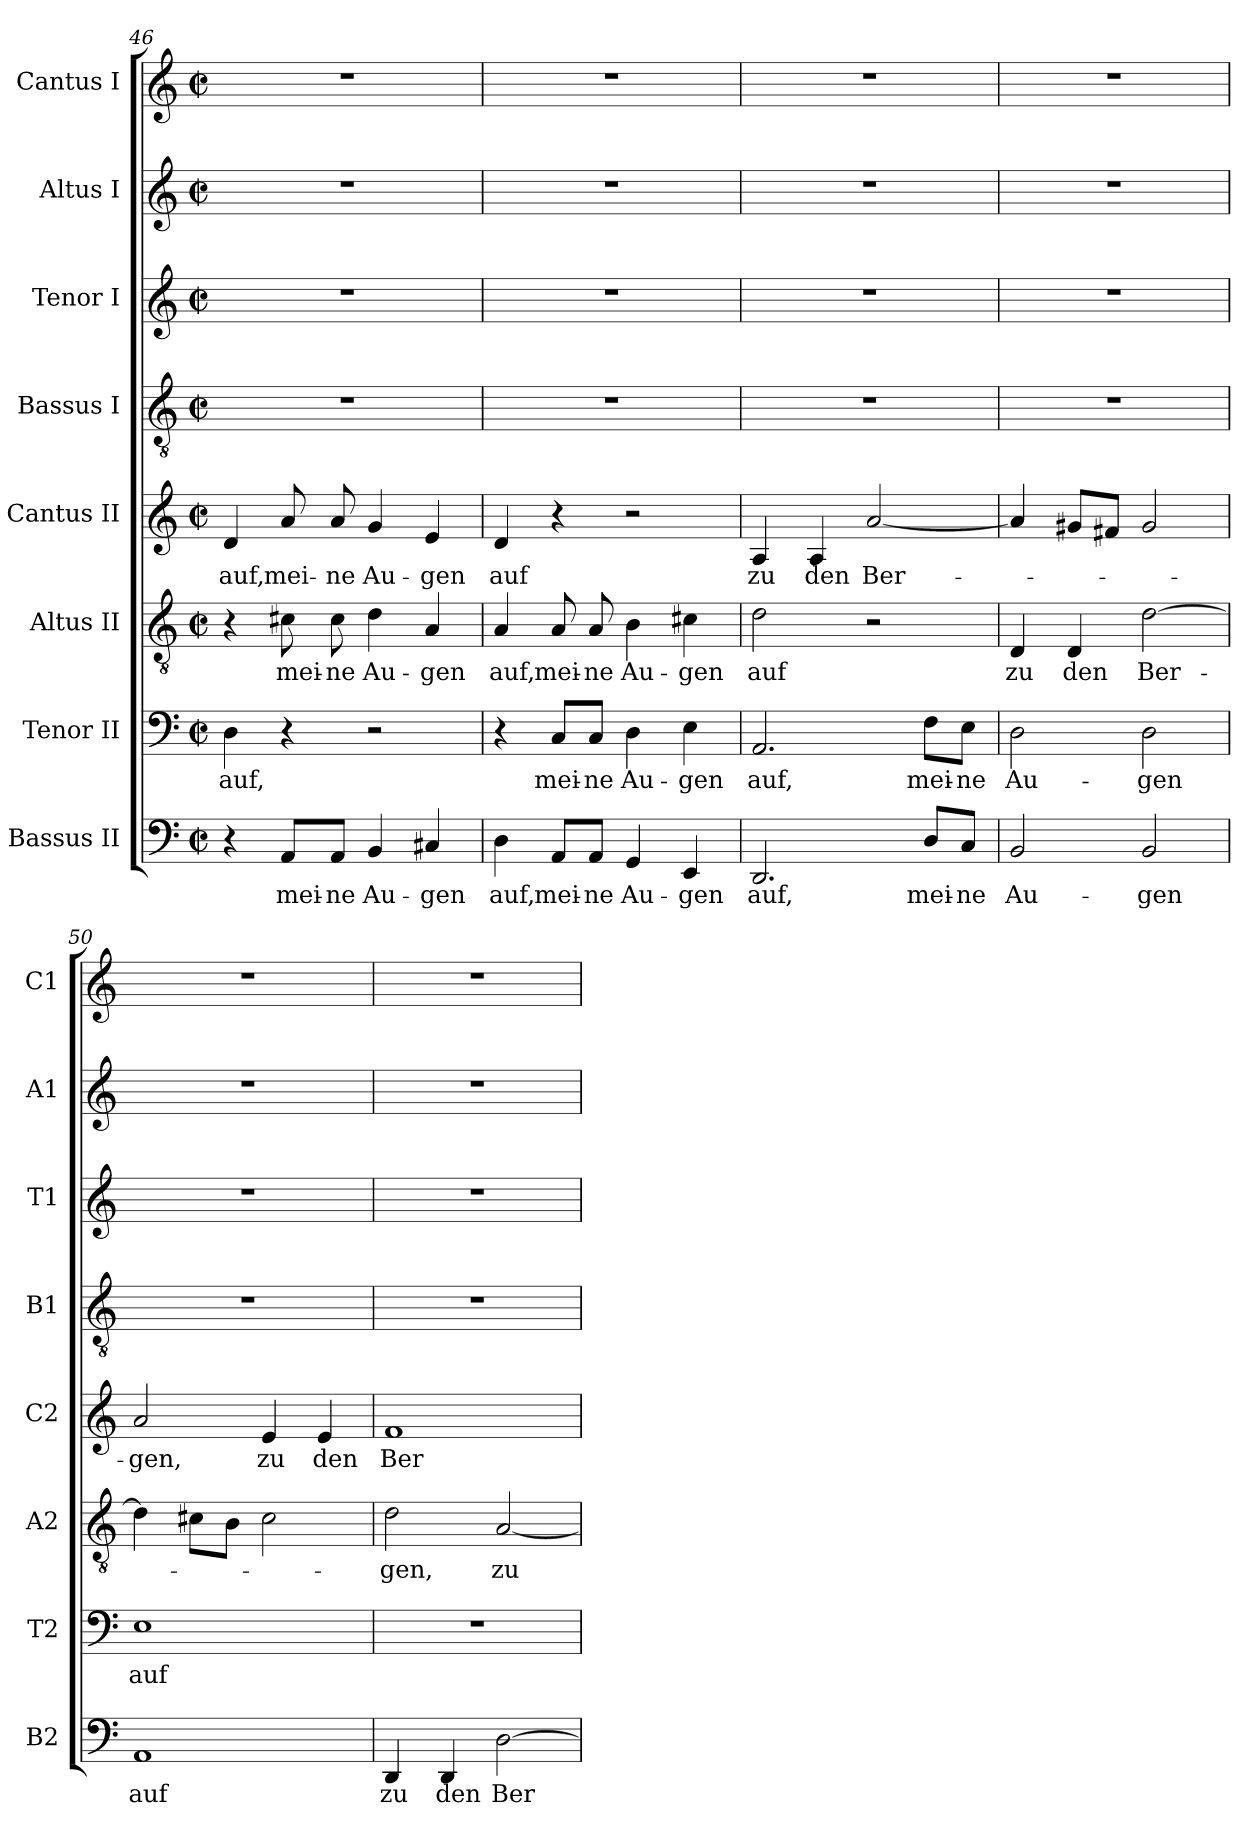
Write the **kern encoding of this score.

**kern	**text	**kern	**text	**kern	**text	**kern	**text	**kern	**kern	**kern	**kern
*part8	*part8	*part7	*part7	*part6	*part6	*part5	*part5	*part4	*part3	*part2	*part1
*staff8	*staff8	*staff7	*staff7	*staff6	*staff6	*staff5	*staff5	*staff4	*staff3	*staff2	*staff1
*I"Bassus II	*	*I"Tenor II	*	*I"Altus II	*	*I"Cantus II	*	*I"Bassus I	*I"Tenor I	*I"Altus I	*I"Cantus I
*I'B2	*	*I'T2	*	*I'A2	*	*I'C2	*	*I'B1	*I'T1	*I'A1	*I'C1
*clefF4	*	*clefF4	*	*clefGv2	*	*clefG2	*	*clefGv2	*clefG2	*clefG2	*clefG2
*k[]	*	*k[]	*	*k[]	*	*k[]	*	*k[]	*k[]	*k[]	*k[]
*C:	*	*C:	*	*C:	*	*C:	*	*C:	*C:	*C:	*C:
*M2/2	*	*M2/2	*	*M2/2	*	*M2/2	*	*M2/2	*M2/2	*M2/2	*M2/2
*met(c|)	*	*met(c|)	*	*met(c|)	*	*met(c|)	*	*met(c|)	*met(c|)	*met(c|)	*met(c|)
=46	=46	=46	=46	=46	=46	=46	=46	=46	=46	=46	=46
!	!	!	!LO:LY:b	!	!	!	!	!	!	!	!
!	!	!	!	!	!	!	!LO:LY:b	!	!	!	!
4r	.	4D\	auf,	4r	.	4d/	auf,	1r	1r	1r	1r
!	!LO:LY:b	!	!	!	!	!	!	!	!	!	!
!	!	!	!	!	!LO:LY:b	!	!	!	!	!	!
!	!	!	!	!	!	!	!LO:LY:b	!	!	!	!
8AA/L	mei-	4r	.	8c#X\	mei-	8a/	mei-	.	.	.	.
!	!LO:LY:b	!	!	!	!	!	!	!	!	!	!
!	!	!	!	!	!LO:LY:b	!	!	!	!	!	!
!	!	!	!	!	!	!	!LO:LY:b	!	!	!	!
8AA/J	-ne	.	.	8c#\	-ne	8a/	-ne	.	.	.	.
!	!LO:LY:b	!	!	!	!	!	!	!	!	!	!
!	!	!	!	!	!LO:LY:b	!	!	!	!	!	!
!	!	!	!	!	!	!	!LO:LY:b	!	!	!	!
4BB/	Au-	2r	.	4d\	Au-	4g/	Au-	.	.	.	.
!	!LO:LY:b	!	!	!	!	!	!	!	!	!	!
!	!	!	!	!	!LO:LY:b	!	!	!	!	!	!
!	!	!	!	!	!	!	!LO:LY:b	!	!	!	!
4C#X/	-gen	.	.	4A/	-gen	4e/	-gen	.	.	.	.
!!LO:PB:g=z
=47	=47	=47	=47	=47	=47	=47	=47	=47	=47	=47	=47
!	!LO:LY:b	!	!	!	!	!	!	!	!	!	!
!	!	!	!	!	!LO:LY:b	!	!	!	!	!	!
!	!	!	!	!	!	!	!LO:LY:b	!	!	!	!
4D\	auf,	4r	.	4A/	auf,	4d/	auf	1r	1r	1r	1r
!	!LO:LY:b	!	!	!	!	!	!	!	!	!	!
!	!	!	!LO:LY:b	!	!	!	!	!	!	!	!
!	!	!	!	!	!LO:LY:b	!	!	!	!	!	!
8AA/L	mei-	8C/L	mei-	8A/	mei-	4r	.	.	.	.	.
!	!LO:LY:b	!	!	!	!	!	!	!	!	!	!
!	!	!	!LO:LY:b	!	!	!	!	!	!	!	!
!	!	!	!	!	!LO:LY:b	!	!	!	!	!	!
8AA/J	-ne	8C/J	-ne	8A/	-ne	.	.	.	.	.	.
!	!LO:LY:b	!	!	!	!	!	!	!	!	!	!
!	!	!	!LO:LY:b	!	!	!	!	!	!	!	!
!	!	!	!	!	!LO:LY:b	!	!	!	!	!	!
4GG/	Au-	4D\	Au-	4B\	Au-	2r	.	.	.	.	.
!	!LO:LY:b	!	!	!	!	!	!	!	!	!	!
!	!	!	!LO:LY:b	!	!	!	!	!	!	!	!
!	!	!	!	!	!LO:LY:b	!	!	!	!	!	!
4EE/	-gen	4E\	-gen	4c#X\	-gen	.	.	.	.	.	.
=48	=48	=48	=48	=48	=48	=48	=48	=48	=48	=48	=48
!	!LO:LY:b	!	!	!	!	!	!	!	!	!	!
!	!	!	!LO:LY:b	!	!	!	!	!	!	!	!
!	!	!	!	!	!LO:LY:b	!	!	!	!	!	!
!	!	!	!	!	!	!	!LO:LY:b	!	!	!	!
2.DD/	auf,	2.AA/	auf,	2d\	auf	4A/	zu	1r	1r	1r	1r
!	!	!	!	!	!	!	!LO:LY:b	!	!	!	!
.	.	.	.	.	.	4A/	den	.	.	.	.
!	!	!	!	!	!	!	!LO:LY:b	!	!	!	!
.	.	.	.	2r	.	[2a/	Ber-	.	.	.	.
!	!LO:LY:b	!	!	!	!	!	!	!	!	!	!
!	!	!	!LO:LY:b	!	!	!	!	!	!	!	!
8D/L	mei-	8F\L	mei-	.	.	.	.	.	.	.	.
!	!LO:LY:b	!	!	!	!	!	!	!	!	!	!
!	!	!	!LO:LY:b	!	!	!	!	!	!	!	!
8C/J	-ne	8E\J	-ne	.	.	.	.	.	.	.	.
=49	=49	=49	=49	=49	=49	=49	=49	=49	=49	=49	=49
!	!LO:LY:b	!	!	!	!	!	!	!	!	!	!
!	!	!	!LO:LY:b	!	!	!	!	!	!	!	!
!	!	!	!	!	!LO:LY:b	!	!	!	!	!	!
2BB/	Au-	2D\	Au-	4D/	zu	4a/]	.	1r	1r	1r	1r
!	!	!	!	!	!LO:LY:b	!	!	!	!	!	!
.	.	.	.	4D/	den	8g#X/L	.	.	.	.	.
.	.	.	.	.	.	8f#X/J	.	.	.	.	.
!	!LO:LY:b	!	!	!	!	!	!	!	!	!	!
!	!	!	!LO:LY:b	!	!	!	!	!	!	!	!
!	!	!	!	!	!LO:LY:b	!	!	!	!	!	!
2BB/	-gen	2D\	-gen	[2d\	Ber-	2g#/	.	.	.	.	.
=50	=50	=50	=50	=50	=50	=50	=50	=50	=50	=50	=50
!	!LO:LY:b	!	!	!	!	!	!	!	!	!	!
!	!	!	!LO:LY:b	!	!	!	!	!	!	!	!
!	!	!	!	!	!	!	!LO:LY:b	!	!	!	!
1AA	auf	1E	auf	4d\]	.	2a/	-gen,	1r	1r	1r	1r
.	.	.	.	8c#X\L	.	.	.	.	.	.	.
.	.	.	.	8B\J	.	.	.	.	.	.	.
!	!	!	!	!	!	!	!LO:LY:b	!	!	!	!
.	.	.	.	2c#\	.	4e/	zu	.	.	.	.
!	!	!	!	!	!	!	!LO:LY:b	!	!	!	!
.	.	.	.	.	.	4e/	den	.	.	.	.
=51	=51	=51	=51	=51	=51	=51	=51	=51	=51	=51	=51
!	!LO:LY:b	!	!	!	!	!	!	!	!	!	!
!	!	!	!	!	!LO:LY:b	!	!	!	!	!	!
!	!	!	!	!	!	!	!LO:LY:b	!	!	!	!
4DD/	zu	1r	.	2d\	-gen,	1f	Ber-	1r	1r	1r	1r
!	!LO:LY:b	!	!	!	!	!	!	!	!	!	!
4DD/	den	.	.	.	.	.	.	.	.	.	.
!	!LO:LY:b	!	!	!	!	!	!	!	!	!	!
!	!	!	!	!	!LO:LY:b	!	!	!	!	!	!
[2D\	Ber-	.	.	[2A/	zu	.	.	.	.	.	.
=	=	=	=	=	=	=	=	=	=	=	=
*-	*-	*-	*-	*-	*-	*-	*-	*-	*-	*-	*-
